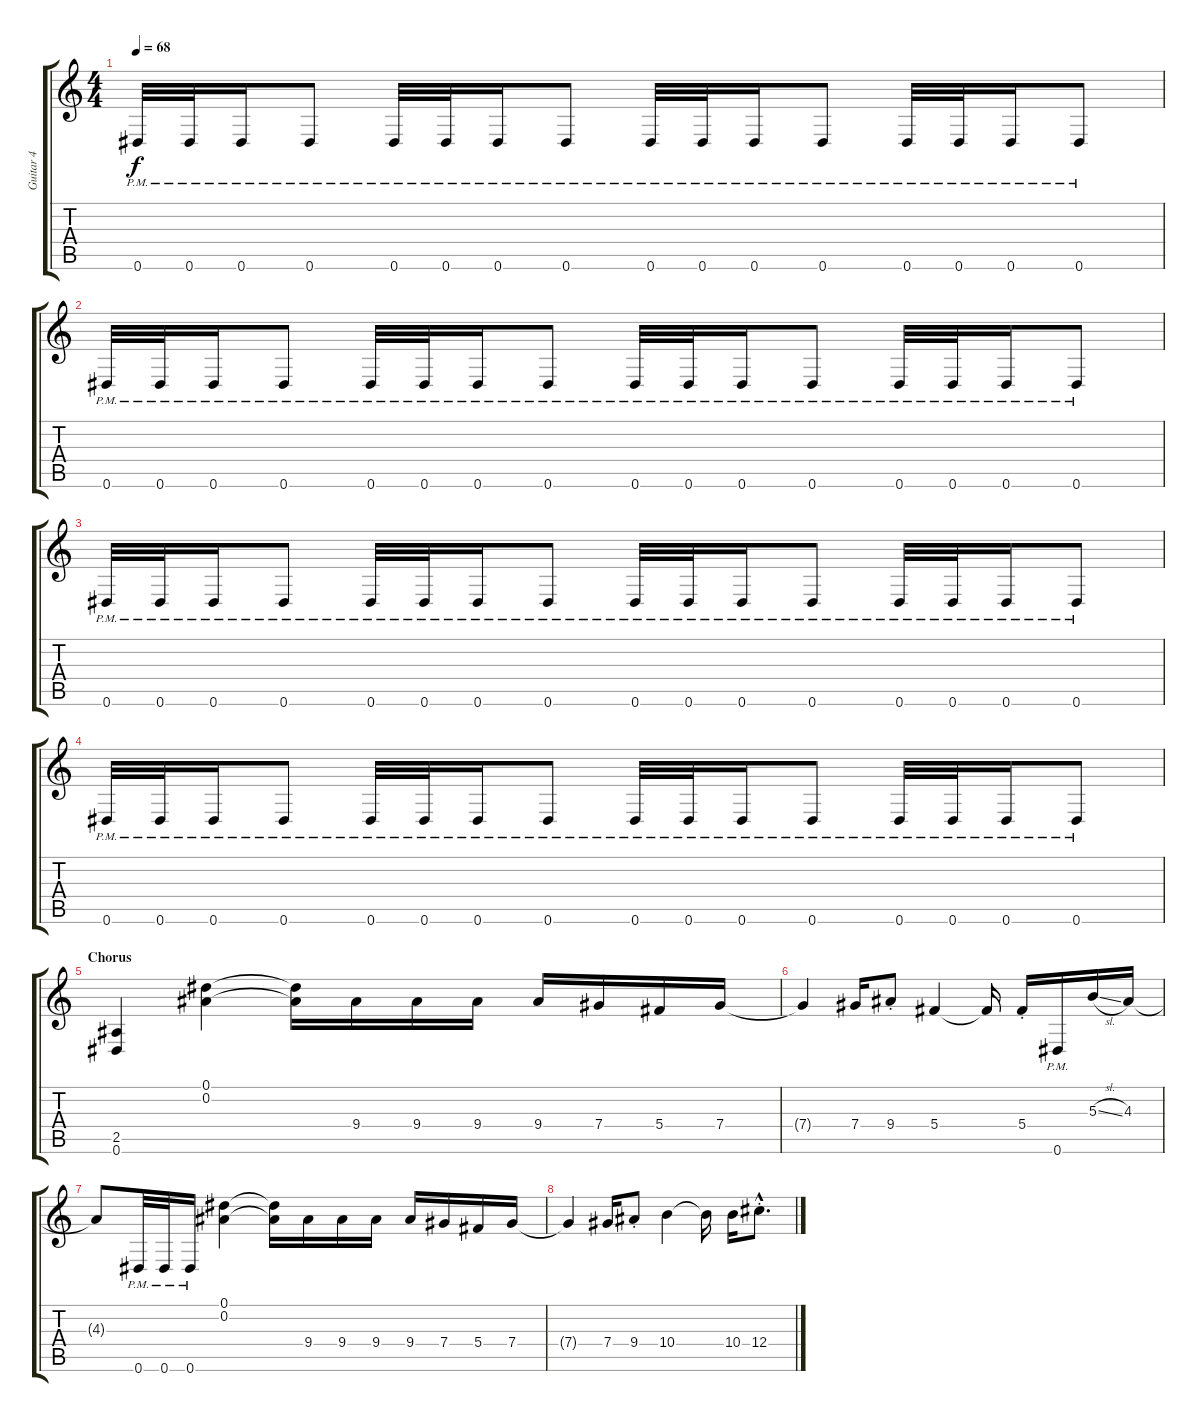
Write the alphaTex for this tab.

\track ("Guitar 4" "Guitar 4") {instrument distortionguitar}
\staff {score tabs}
\tuning (Eb4 Bb3 Gb3 Db3 Ab2 Eb2) {hide}
\ts (4 4)
\tempo 68
\clef g2
\ks c
0.6{pm}.32{dy f} 0.6{pm}.32 0.6{pm}.16 0.6{pm}.8 0.6{pm}.32 0.6{pm}.32 0.6{pm}.16 0.6{pm}.8 0.6{pm}.32 0.6{pm}.32 0.6{pm}.16 0.6{pm}.8 0.6{pm}.32 0.6{pm}.32 0.6{pm}.16 0.6{pm}.8 |
0.6{pm}.32 0.6{pm}.32 0.6{pm}.16 0.6{pm}.8 0.6{pm}.32 0.6{pm}.32 0.6{pm}.16 0.6{pm}.8 0.6{pm}.32 0.6{pm}.32 0.6{pm}.16 0.6{pm}.8 0.6{pm}.32 0.6{pm}.32 0.6{pm}.16 0.6{pm}.8 |
0.6{pm}.32 0.6{pm}.32 0.6{pm}.16 0.6{pm}.8 0.6{pm}.32 0.6{pm}.32 0.6{pm}.16 0.6{pm}.8 0.6{pm}.32 0.6{pm}.32 0.6{pm}.16 0.6{pm}.8 0.6{pm}.32 0.6{pm}.32 0.6{pm}.16 0.6{pm}.8 |
0.6{pm}.32 0.6{pm}.32 0.6{pm}.16 0.6{pm}.8 0.6{pm}.32 0.6{pm}.32 0.6{pm}.16 0.6{pm}.8 0.6{pm}.32 0.6{pm}.32 0.6{pm}.16 0.6{pm}.8 0.6{pm}.32 0.6{pm}.32 0.6{pm}.16 0.6{pm}.8 |
\section ("" "Chorus")
(2.5 0.6).4{volume 10 balance 8 instrument overdrivenguitar} (0.1 0.2).4 (0.1{t} 0.2{t}).16 9.4.16 9.4.16 9.4.16 9.4.16 7.4.16 5.4.16 7.4.16 |
7.4{t}.4 7.4.16 9.4{st}.8 5.4.4 5.4{t}.16 5.4{st}.16 0.6{pm}.16 5.3{sl}.16 4.3.16 |
4.3{t}.8 0.6{pm}.32 0.6{pm}.32 0.6{pm}.16 (0.1 0.2).4 (0.1{t} 0.2{t}).16 9.4.16 9.4.16 9.4.16 9.4.16 7.4.16 5.4.16 7.4.16 |
7.4{t}.4 7.4.16 9.4{st}.8 10.4.4 10.4{t}.16 10.4.16 12.4{hac st}.8{d}
